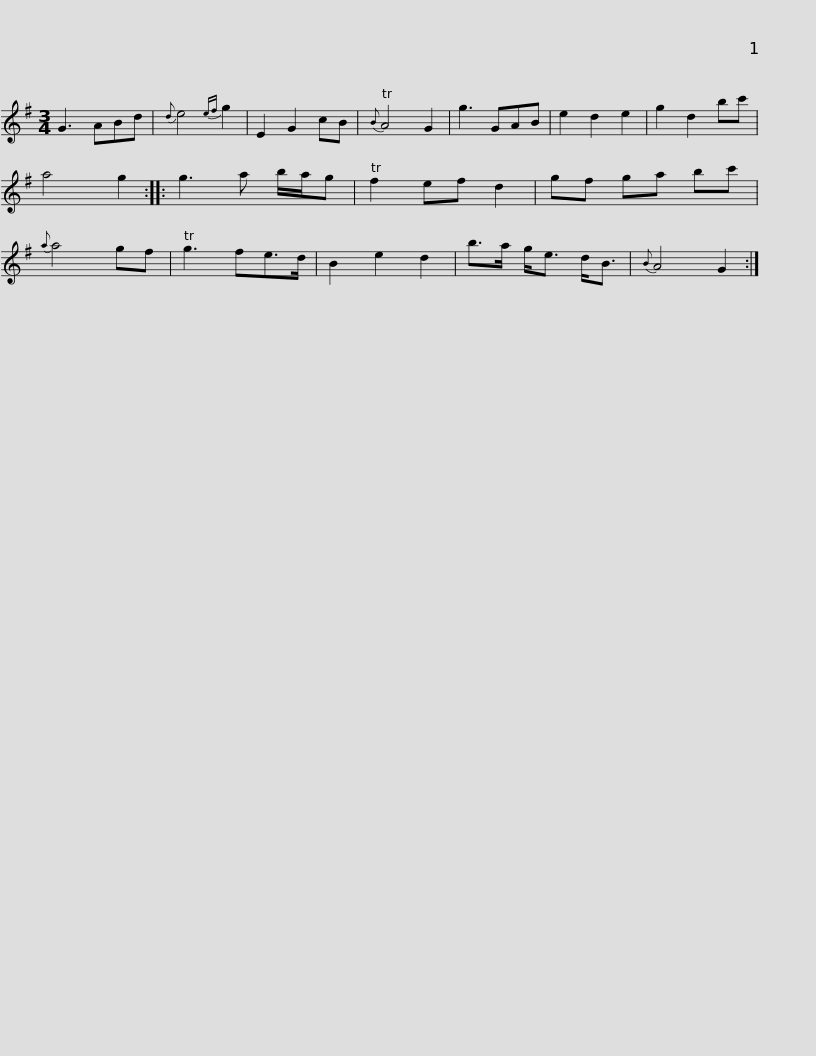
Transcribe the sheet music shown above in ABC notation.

X:1
L:1/8
M:3/4
I:linebreak $
K:G
V:1 treble
V:1
 G3 ABd |{d} e4{ef} g2 | E2 G2 cB |{B} A4 G2 | g3 GAB | %5
 e2 d2 e2 | g2 d2 bc' | a4 g2 :: g3 a b/a/g | f2 ef d2 |$ %10
 gf ga bc' |{a} a4 gf | g3 fe>d | B2 e2 d2 | b>a g<e d<B | %15
{B} A4 G2 :| %16
